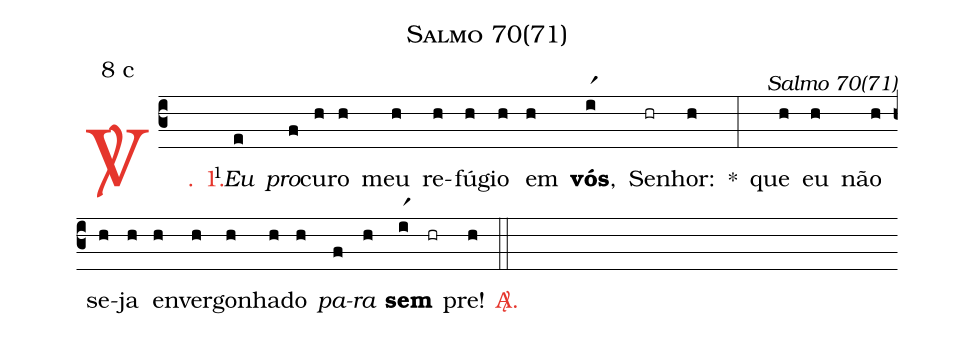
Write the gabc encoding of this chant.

name: Salmo 70(71);
mode: 8;
mode-differentia: c;
commentary: Salmo 70(71);
%%
(c3)

<c><sp>V/</sp>. 1.</c>() <v>\VSup{1}</v><i>Eu</i>(e) <i>pro</i>(f)cu(h)ro(h) meu(h) re(h)fú(h)gio(h) em(h) <b>vós</b>,(ir1) Se(hr)nhor:(h) *(:) que(h) eu(h) não(h) se(h)ja(h) en(h)ver(h)go(h)nha(h)do(h) <i>pa</i>(f)<i>ra</i>(h) <b>sem</b>(ir1)(hr)pre!(h)

<c><sp>A/</sp>.</c>(::)
